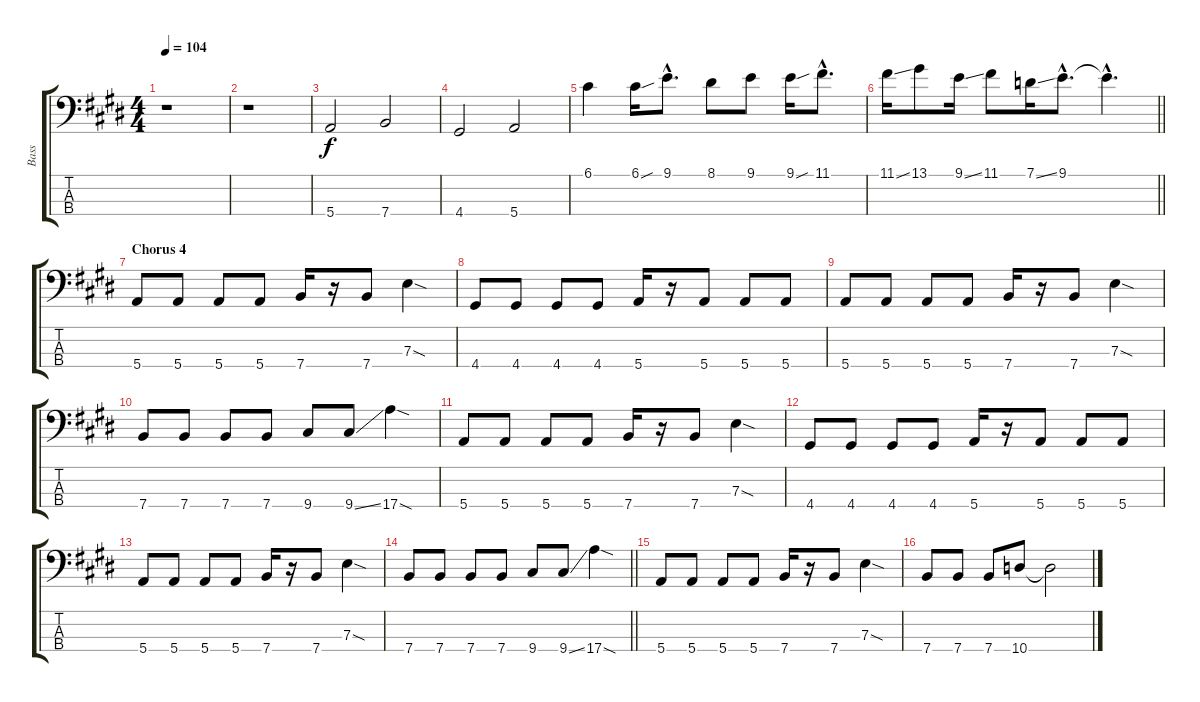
\track ("Bass" "Bass") {instrument electricbassfinger}
\staff {score tabs}
\tuning (G2 D2 A1 E1) {hide}
\ts (4 4)
\tempo 104
\clef f4
\ks e
r.1{dy f} |
r.1 |
5.4.2 7.4.2 |
4.4.2 5.4.2 |
6.1.4 6.1{sou}.16 9.1{hac}.8{d} 8.1.8 9.1.8 9.1{sou}.16 11.1{hac}.8{d} |
\barLineRight lightlight
11.1{ss}.16 13.1.8 9.1{ss}.16 11.1.8 7.1{ss}.16 9.1{hac}.8{d} 9.1{hac t}.4{d} |
\section ("" "Chorus 4")
5.4.8 5.4.8 5.4.8 5.4.8 7.4.16 r.16 7.4.8 7.3{sod}.4 |
4.4.8 4.4.8 4.4.8 4.4.8 5.4.16 r.16 5.4.8 5.4.8 5.4.8 |
5.4.8 5.4.8 5.4.8 5.4.8 7.4.16 r.16 7.4.8 7.3{sod}.4 |
7.4.8 7.4.8 7.4.8 7.4.8 9.4.8 9.4{ss}.8 17.4{sod}.4 |
5.4.8 5.4.8 5.4.8 5.4.8 7.4.16 r.16 7.4.8 7.3{sod}.4 |
4.4.8 4.4.8 4.4.8 4.4.8 5.4.16 r.16 5.4.8 5.4.8 5.4.8 |
5.4.8 5.4.8 5.4.8 5.4.8 7.4.16 r.16 7.4.8 7.3{sod}.4 |
\barLineRight lightlight
7.4.8 7.4.8 7.4.8 7.4.8 9.4.8 9.4{ss}.8 17.4{sod}.4 |
5.4.8 5.4.8 5.4.8 5.4.8 7.4.16 r.16 7.4.8 7.3{sod}.4 |
7.4.8 7.4.8 7.4.8 10.4.8 10.4{t}.2
